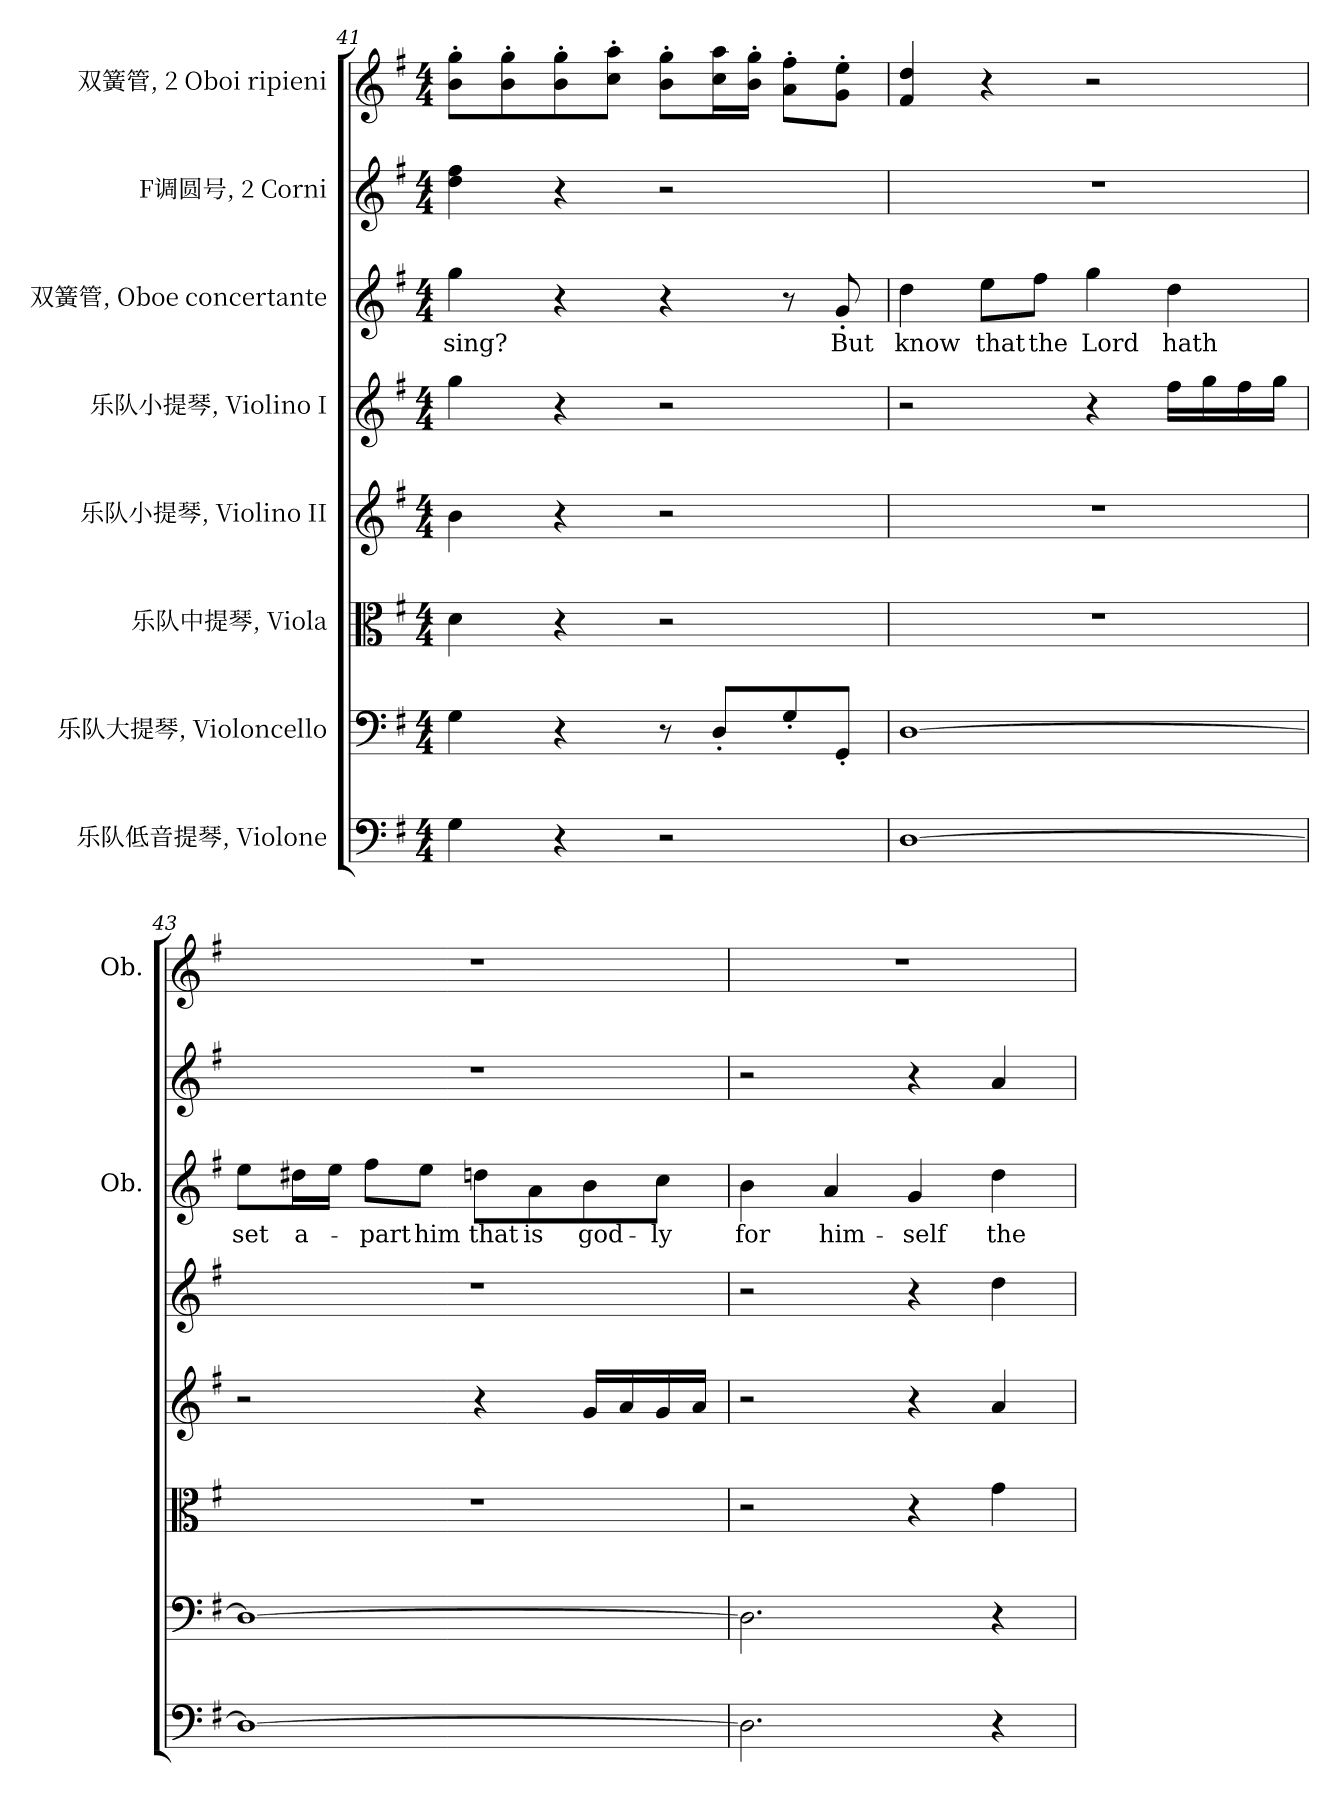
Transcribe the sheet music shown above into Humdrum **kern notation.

**kern	**kern	**kern	**kern	**kern	**kern	**text	**kern	**kern
*part8	*part7	*part6	*part5	*part4	*part3	*part3	*part2	*part1
*staff8	*staff7	*staff6	*staff5	*staff4	*staff3	*staff3	*staff2	*staff1
*I"乐队低音提琴, Violone	*I"乐队大提琴, Violoncello	*I"乐队中提琴, Viola	*I"乐队小提琴, Violino II	*I"乐队小提琴, Violino I	*I"双簧管, Oboe concertante	*	*I"F调圆号, 2 Corni	*I"双簧管, 2 Oboi ripieni
*	*	*	*	*	*I'Ob.	*	*	*I'Ob.
*clefF4	*clefF4	*clefC3	*clefG2	*clefG2	*clefG2	*	*clefG2	*clefG2
*ITrd7c12	*	*	*	*	*	*	*ITrd4c7	*
*k[f#]	*k[f#]	*k[f#]	*k[f#]	*k[f#]	*k[f#]	*	*k[]	*k[f#]
*M4/4	*M4/4	*M4/4	*M4/4	*M4/4	*M4/4	*	*M4/4	*M4/4
=41	=41	=41	=41	=41	=41	=41	=41	=41
4GG\	4G\	4d\	4b\	4gg\	4gg\	sing?	4g\ 4b\	8b\' 8gg\'L
.	.	.	.	.	.	.	.	8b\' 8gg\'
4r	4r	4r	4r	4r	4r	.	4r	8b\' 8gg\'
.	.	.	.	.	.	.	.	8cc\' 8aa\'J
2r	8r	2r	2r	2r	4r	.	2r	8b\' 8gg\'L
.	8D'/L	.	.	.	.	.	.	16cc\ 16aa\L
.	.	.	.	.	.	.	.	16b\' 16gg\'JJ
.	8G'/	.	.	.	8r	.	.	8a\' 8ff#\'L
.	8GG'/J	.	.	.	8g'/	But	.	8g\' 8ee\'J
!!LO:PB:g=z
=42	=42	=42	=42	=42	=42	=42	=42	=42
[1DD	[1D	1r	1r	2r	4dd\	know	1r	4f#/ 4dd/
.	.	.	.	.	8ee\L	that	.	4r
.	.	.	.	.	8ff#\J	the	.	.
.	.	.	.	4r	4gg\	Lord	.	2r
.	.	.	.	16ff#\LL	4dd\	hath	.	.
.	.	.	.	16gg\	.	.	.	.
.	.	.	.	16ff#\	.	.	.	.
.	.	.	.	16gg\JJ	.	.	.	.
=43	=43	=43	=43	=43	=43	=43	=43	=43
1DD_	1D_	1r	2r	1r	8ee\L	set	1r	1r
.	.	.	.	.	16dd#X\L	a-	.	.
.	.	.	.	.	16ee\JJ	.	.	.
.	.	.	.	.	8ff#\L	part	.	.
.	.	.	.	.	8ee\J	him	.	.
.	.	.	4r	.	8ddn\L	that	.	.
.	.	.	.	.	8a\	is	.	.
.	.	.	16g/LL	.	8b\	god-	.	.
.	.	.	16a/	.	.	.	.	.
.	.	.	16g/	.	8cc\J	ly	.	.
.	.	.	16a/JJ	.	.	.	.	.
=44	=44	=44	=44	=44	=44	=44	=44	=44
2.DD\]	2.D\]	2r	2r	2r	4b\	for	2r	1r
.	.	.	.	.	4a/	him-	.	.
.	.	4r	4r	4r	4g/	self	4r	.
4r	4r	4g\	4a/	4dd\	4dd\	the	4d/	.
=	=	=	=	=	=	=	=	=
*-	*-	*-	*-	*-	*-	*-	*-	*-
